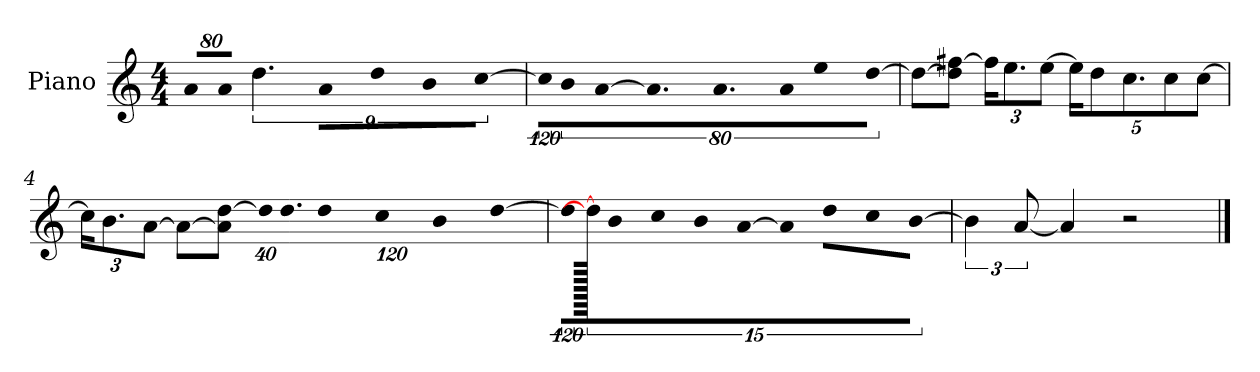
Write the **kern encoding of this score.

**kern
*part1
*staff1
*I"Piano
*I'P-no
*clefG2
*k[]
*M4/4
*MM90
=1
!LO:N:vis=8
640%71a/L
!LO:N:vis=8
640%71a/J
9%2.dd\
!LO:N:vis=8
640%71a\L
!LO:N:vis=8
640%71dd\
!LO:N:vis=8
640%71b\
!LO:N:vis=8
[640%71cc\J
=2
!LO:N:vis=16
1920%107cc\KL]
!LO:N:vis=8
640%71b\
!LO:N:vis=16
[1920%107a\K
9.a\]
9.a\
!LO:N:vis=8
640%71a\J
!LO:N:vis=4
1920%427ee\
!LO:N:vis=8
[640%71dd\
=3
8dd\L_
8dd\] [8ff#X\J
*Xbrackettup
24ff#\KL]
12.ee\
[12ee\J
20ee\KL]
10dd\
10.cc\
10cc\
[10cc\J
=4
24cc\KL]
12.b\
[12a\J
8a\L_
8a\] [8dd\J
!LO:N:vis=32
640%23dd\KLL]
!LO:N:vis=16.
960%103dd\J
!LO:N:vis=8
960%137dd\
!LO:N:vis=16
1920%137cc\L
!LO:N:vis=32
640%23b\K
[384%41dd\J
!!LO:LB:g=z
=5
*brackettup
!LO:N:vis=16
1920%107dd\KL]
1920dd\_
!LO:N:vis=8
640%71b\
!LO:N:vis=8
640%71cc\
!LO:N:vis=8
640%71b\
!LO:N:vis=16
[1920%107a\Jk
!LO:N:vis=4
1920%427a/]
!LO:N:vis=8
640%71dd\L
!LO:N:vis=8
640%71cc\
!LO:N:vis=8
[640%71b\J
=6
6b\]
[12a/
4a/]
2r
==
*-
